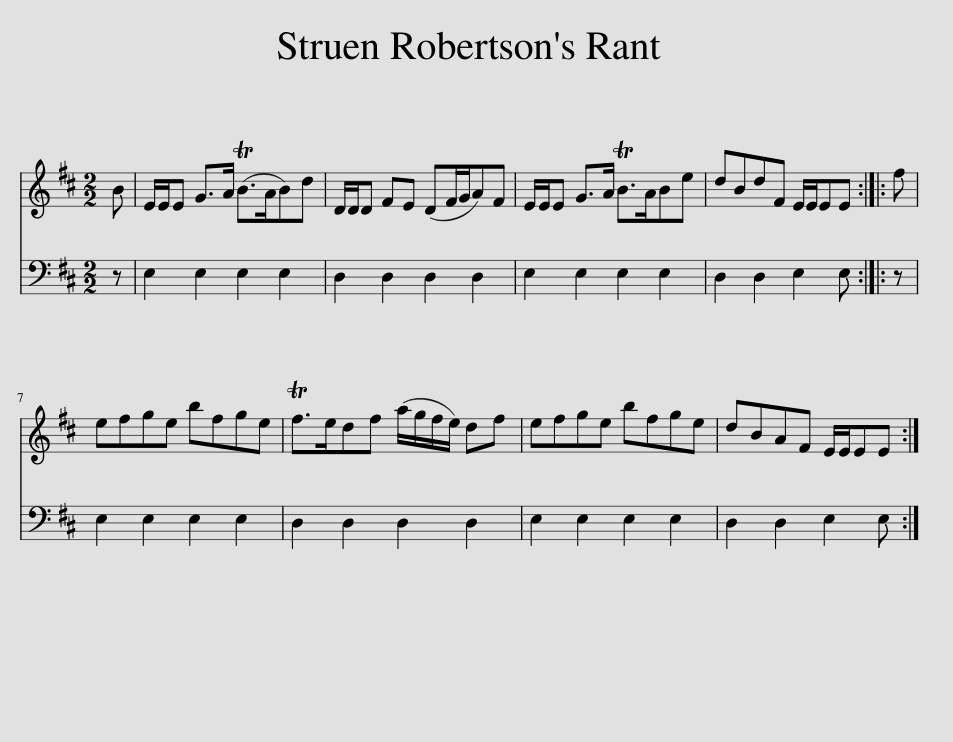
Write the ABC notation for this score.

X:1
%%score 1 2
L:1/8
M:2/2
I:linebreak $
K:D
V:1 treble
V:2 bass
V:1
 B | E/E/E G>A (TB>AB)d | D/D/D FE (DF/G/A)F | E/E/E G>A TB>ABe | dBdF E/E/EE :: %5
 f |$ efge bfge | Tf>edf (a/g/f/e/) df | efge bfge | dBAF E/E/EE :| %10
V:2
 z | E,2 E,2 E,2 E,2 | D,2 D,2 D,2 D,2 | E,2 E,2 E,2 E,2 | D,2 D,2 E,2 E, :: %5
 z |$ E,2 E,2 E,2 E,2 | D,2 D,2 D,2 D,2 | E,2 E,2 E,2 E,2 | D,2 D,2 E,2 E, :| %10
